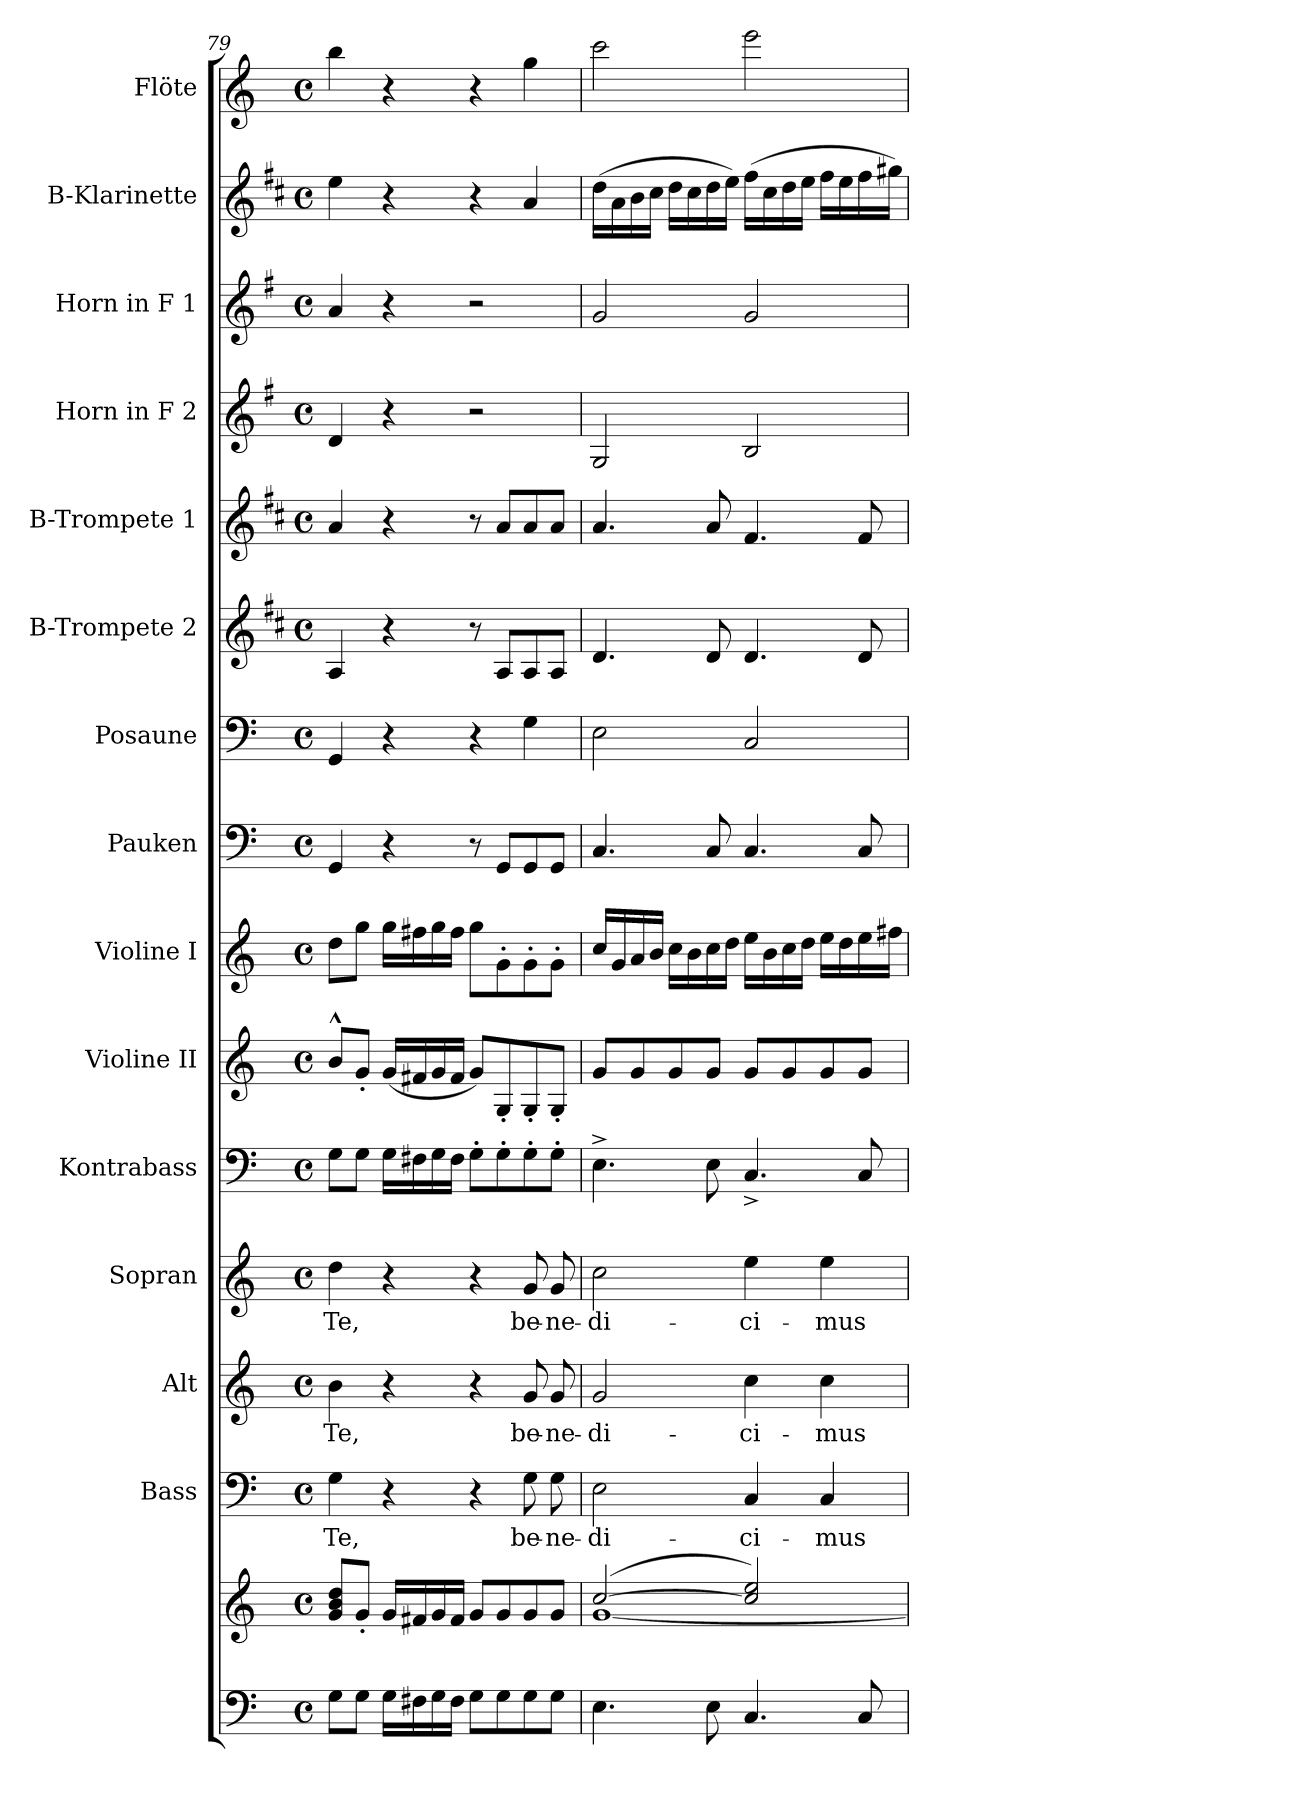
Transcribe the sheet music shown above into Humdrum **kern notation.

**kern	**kern	**kern	**text	**kern	**text	**kern	**text	**kern	**kern	**kern	**kern	**kern	**kern	**kern	**kern	**kern	**kern	**kern
*part15	*part15	*part14	*part14	*part13	*part13	*part12	*part12	*part11	*part10	*part9	*part8	*part7	*part6	*part5	*part4	*part3	*part2	*part1
*staff16	*staff15	*staff14	*staff14	*staff13	*staff13	*staff12	*staff12	*staff11	*staff10	*staff9	*staff8	*staff7	*staff6	*staff5	*staff4	*staff3	*staff2	*staff1
*	*	*I"Bass	*	*I"Alt	*	*I"Sopran	*	*I"Kontrabass	*I"Violine II	*I"Violine I	*I"Pauken	*I"Posaune	*I"B-Trompete 2	*I"B-Trompete 1	*I"Horn in F 2	*I"Horn in F 1	*I"B-Klarinette	*I"Flöte
*	*	*I'B.	*	*I'A.	*	*I'S.	*	*I'Kb.	*I'Vl. II	*I'Vl. I	*I'Pk.	*I'Pos.	*I'B Trp. 2	*I'B Trp. 1	*	*	*I'B Kl.	*I'Fl.
*clefF4	*clefG2	*clefF4	*	*clefG2	*	*clefG2	*	*clefF4	*clefG2	*clefG2	*clefF4	*clefF4	*clefG2	*clefG2	*clefG2	*clefG2	*clefG2	*clefG2
*	*	*	*	*	*	*	*	*ITrd7c12	*	*	*	*	*ITrd1c2	*ITrd1c2	*ITrd4c7	*ITrd4c7	*ITrd1c2	*
*k[]	*k[]	*k[]	*	*k[]	*	*k[]	*	*k[]	*k[]	*k[]	*k[]	*k[]	*k[]	*k[]	*k[]	*k[]	*k[]	*k[]
*C:	*C:	*C:	*	*C:	*	*C:	*	*C:	*C:	*C:	*C:	*C:	*C:	*C:	*C:	*C:	*C:	*C:
*M4/4	*M4/4	*M4/4	*	*M4/4	*	*M4/4	*	*M4/4	*M4/4	*M4/4	*M4/4	*M4/4	*M4/4	*M4/4	*M4/4	*M4/4	*M4/4	*M4/4
*met(c)	*met(c)	*met(c)	*	*met(c)	*	*met(c)	*	*met(c)	*met(c)	*met(c)	*met(c)	*met(c)	*met(c)	*met(c)	*met(c)	*met(c)	*met(c)	*met(c)
=79	=79	=79	=79	=79	=79	=79	=79	=79	=79	=79	=79	=79	=79	=79	=79	=79	=79	=79
!	!	!	!LO:LY:b	!	!LO:LY:b	!	!LO:LY:b	!	!	!	!	!	!	!	!	!	!	!
8G\L	8g/ 8b/ 8dd/L	4G\	Te,	4b\	Te,	4dd\	Te,	8GG\L	8b^^</L	8dd\L	4GG/	4GG/	4G/	4g/	4G/	4d/	4dd\	4bb\
8G\J	8g'</J	.	.	.	.	.	.	8GG\J	8g'</J	8gg\J	.	.	.	.	.	.	.	.
16G\LL	16g/LL	4r	.	4r	.	4r	.	16GG\LL	(<16g/LL	16gg\LL	4r	4r	4r	4r	4r	4r	4r	4r
16F#X\	16f#X/	.	.	.	.	.	.	16FF#X\	16f#X/	16ff#X\	.	.	.	.	.	.	.	.
16G\	16g/	.	.	.	.	.	.	16GG\	16g/	16gg\	.	.	.	.	.	.	.	.
16F#\JJ	16f#/JJ	.	.	.	.	.	.	16FF#\JJ	16f#/JJ	16ff#\JJ	.	.	.	.	.	.	.	.
8G\L	8g/L	4r	.	4r	.	4r	.	8GG'>\L	8g/L)	8gg\L	8r	4r	8r	8r	2r	2r	4r	4r
8G\	8g/	.	.	.	.	.	.	8GG'>\	8G'</	8g'>\	8GG/L	.	8G/L	8g/L	.	.	.	.
!	!	!	!LO:LY:b	!	!LO:LY:b	!	!LO:LY:b	!	!	!	!	!	!	!	!	!	!	!
8G\	8g/	8G\	be-	8g/	be-	8g/	be-	8GG'>\	8G'</	8g'>\	8GG/	4G\	8G/	8g/	.	.	4g/	4gg\
!	!	!	!LO:LY:b	!	!LO:LY:b	!	!LO:LY:b	!	!	!	!	!	!	!	!	!	!	!
8G\J	8g/J	8G\	-ne-	8g/	-ne-	8g/	-ne-	8GG'>\J	8G'</J	8g'>\J	8GG/J	.	8G/J	8g/J	.	.	.	.
!!LO:PB:g=z
=80	=80	=80	=80	=80	=80	=80	=80	=80	=80	=80	=80	=80	=80	=80	=80	=80	=80	=80
*	*^	*	*	*	*	*	*	*	*	*	*	*	*	*	*	*	*	*
!	!	!	!	!LO:LY:b	!	!LO:LY:b	!	!LO:LY:b	!	!	!	!	!	!	!	!	!	!	!
4.E\	([<2cc/	[<1g	2E\	-di-	2g/	-di-	2cc\	-di-	4.EE^>\	8g/L	16cc/LL	4.C/	2E\	4.c/	4.g/	2C/	2c/	(>16cc\LL	2ccc\
.	.	.	.	.	.	.	.	.	.	.	16g/	.	.	.	.	.	.	16g\	.
.	.	.	.	.	.	.	.	.	.	8g/	16a/	.	.	.	.	.	.	16a\	.
.	.	.	.	.	.	.	.	.	.	.	16b/JJ	.	.	.	.	.	.	16b\JJ	.
.	.	.	.	.	.	.	.	.	.	8g/	16cc\LL	.	.	.	.	.	.	16cc\LL	.
.	.	.	.	.	.	.	.	.	.	.	16b\	.	.	.	.	.	.	16b\	.
8E\	.	.	.	.	.	.	.	.	8EE\	8g/J	16cc\	8C/	.	8c/	8g/	.	.	16cc\	.
.	.	.	.	.	.	.	.	.	.	.	16dd\JJ	.	.	.	.	.	.	16dd\JJ)	.
!	!	!	!	!LO:LY:b	!	!LO:LY:b	!	!LO:LY:b	!	!	!	!	!	!	!	!	!	!	!
4.C/	2cc/] 2ee/)	.	4C/	-ci-	4cc\	-ci-	4ee\	-ci-	4.CC^</	8g/L	16ee\LL	4.C/	2C/	4.c/	4.e/	2E/	2c/	(>16ee\LL	2eee\
.	.	.	.	.	.	.	.	.	.	.	16b\	.	.	.	.	.	.	16b\	.
.	.	.	.	.	.	.	.	.	.	8g/	16cc\	.	.	.	.	.	.	16cc\	.
.	.	.	.	.	.	.	.	.	.	.	16dd\JJ	.	.	.	.	.	.	16dd\JJ	.
!	!	!	!	!LO:LY:b	!	!LO:LY:b	!	!LO:LY:b	!	!	!	!	!	!	!	!	!	!	!
.	.	.	4C/	-mus	4cc\	-mus	4ee\	-mus	.	8g/	16ee\LL	.	.	.	.	.	.	16ee\LL	.
.	.	.	.	.	.	.	.	.	.	.	16dd\	.	.	.	.	.	.	16dd\	.
8C/	.	.	.	.	.	.	.	.	8CC/	8g/J	16ee\	8C/	.	8c/	8e/	.	.	16ee\	.
.	.	.	.	.	.	.	.	.	.	.	16ff#X\JJ	.	.	.	.	.	.	16ff#X\JJ)	.
*	*v	*v	*	*	*	*	*	*	*	*	*	*	*	*	*	*	*	*	*
=	=	=	=	=	=	=	=	=	=	=	=	=	=	=	=	=	=	=
*-	*-	*-	*-	*-	*-	*-	*-	*-	*-	*-	*-	*-	*-	*-	*-	*-	*-	*-
